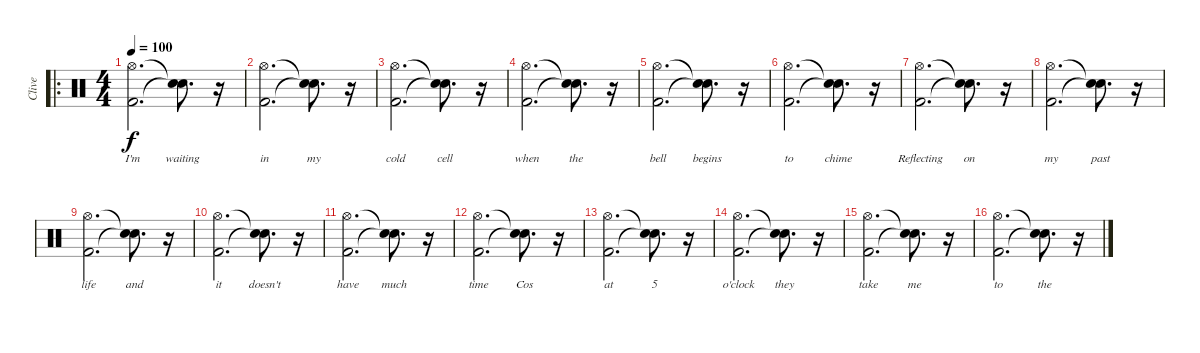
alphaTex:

\track ("Clive" "Clive") {instrument percussion}
\staff {score}
\articulation defaults
\ro
\ts (4 4)
\tempo 100
\tempo 72
\tempo 100
\clef neutral
\ks c
("Kick (hit) 2" "Hi-Hat (open)").2{d lyrics (0 "I'm") lyrics (1 "") lyrics (2 "") lyrics (3 "") lyrics (4 "") dy f} ("Snare (hit)"{t} "Snare (hit)"{t}).8{d lyrics (0 "waiting") lyrics (1 "") lyrics (2 "") lyrics (3 "") lyrics (4 "")} r.16 |
("Kick (hit) 2" "Hi-Hat (open)").2{d lyrics (0 "in") lyrics (1 "") lyrics (2 "") lyrics (3 "") lyrics (4 "")} ("Snare (hit)"{t} "Snare (hit)"{t}).8{d lyrics (0 "my") lyrics (1 "") lyrics (2 "") lyrics (3 "") lyrics (4 "")} r.16 |
("Kick (hit) 2" "Hi-Hat (open)").2{d lyrics (0 "cold") lyrics (1 "") lyrics (2 "") lyrics (3 "") lyrics (4 "")} ("Snare (hit)"{t} "Snare (hit)"{t}).8{d lyrics (0 "cell") lyrics (1 "") lyrics (2 "") lyrics (3 "") lyrics (4 "")} r.16 |
("Kick (hit) 2" "Hi-Hat (open)").2{d lyrics (0 "when") lyrics (1 "") lyrics (2 "") lyrics (3 "") lyrics (4 "")} ("Snare (hit)"{t} "Snare (hit)"{t}).8{d lyrics (0 "the") lyrics (1 "") lyrics (2 "") lyrics (3 "") lyrics (4 "")} r.16 |
("Kick (hit) 2" "Hi-Hat (open)").2{d lyrics (0 "bell") lyrics (1 "") lyrics (2 "") lyrics (3 "") lyrics (4 "")} ("Snare (hit)"{t} "Snare (hit)"{t}).8{d lyrics (0 "begins") lyrics (1 "") lyrics (2 "") lyrics (3 "") lyrics (4 "")} r.16 |
("Kick (hit) 2" "Hi-Hat (open)").2{d lyrics (0 "to") lyrics (1 "") lyrics (2 "") lyrics (3 "") lyrics (4 "")} ("Snare (hit)"{t} "Snare (hit)"{t}).8{d lyrics (0 "chime") lyrics (1 "") lyrics (2 "") lyrics (3 "") lyrics (4 "")} r.16 |
("Kick (hit) 2" "Hi-Hat (open)").2{d lyrics (0 "Reflecting") lyrics (1 "") lyrics (2 "") lyrics (3 "") lyrics (4 "")} ("Snare (hit)"{t} "Snare (hit)"{t}).8{d lyrics (0 "on") lyrics (1 "") lyrics (2 "") lyrics (3 "") lyrics (4 "")} r.16 |
("Kick (hit) 2" "Hi-Hat (open)").2{d lyrics (0 "my") lyrics (1 "") lyrics (2 "") lyrics (3 "") lyrics (4 "")} ("Snare (hit)"{t} "Snare (hit)"{t}).8{d lyrics (0 "past") lyrics (1 "") lyrics (2 "") lyrics (3 "") lyrics (4 "")} r.16 |
("Kick (hit) 2" "Hi-Hat (open)").2{d lyrics (0 "life") lyrics (1 "") lyrics (2 "") lyrics (3 "") lyrics (4 "")} ("Snare (hit)"{t} "Snare (hit)"{t}).8{d lyrics (0 "and") lyrics (1 "") lyrics (2 "") lyrics (3 "") lyrics (4 "")} r.16 |
("Kick (hit) 2" "Hi-Hat (open)").2{d lyrics (0 "it") lyrics (1 "") lyrics (2 "") lyrics (3 "") lyrics (4 "")} ("Snare (hit)"{t} "Snare (hit)"{t}).8{d lyrics (0 "doesn't") lyrics (1 "") lyrics (2 "") lyrics (3 "") lyrics (4 "")} r.16 |
("Kick (hit) 2" "Hi-Hat (open)").2{d lyrics (0 "have") lyrics (1 "") lyrics (2 "") lyrics (3 "") lyrics (4 "")} ("Snare (hit)"{t} "Snare (hit)"{t}).8{d lyrics (0 "much") lyrics (1 "") lyrics (2 "") lyrics (3 "") lyrics (4 "")} r.16 |
("Kick (hit) 2" "Hi-Hat (open)").2{d lyrics (0 "time") lyrics (1 "") lyrics (2 "") lyrics (3 "") lyrics (4 "")} ("Snare (hit)"{t} "Snare (hit)"{t}).8{d lyrics (0 "Cos") lyrics (1 "") lyrics (2 "") lyrics (3 "") lyrics (4 "")} r.16 |
("Kick (hit) 2" "Hi-Hat (open)").2{d lyrics (0 "at") lyrics (1 "") lyrics (2 "") lyrics (3 "") lyrics (4 "")} ("Snare (hit)"{t} "Snare (hit)"{t}).8{d lyrics (0 "5") lyrics (1 "") lyrics (2 "") lyrics (3 "") lyrics (4 "")} r.16 |
("Kick (hit) 2" "Hi-Hat (open)").2{d lyrics (0 "o'clock") lyrics (1 "") lyrics (2 "") lyrics (3 "") lyrics (4 "")} ("Snare (hit)"{t} "Snare (hit)"{t}).8{d lyrics (0 "they") lyrics (1 "") lyrics (2 "") lyrics (3 "") lyrics (4 "")} r.16 |
("Kick (hit) 2" "Hi-Hat (open)").2{d lyrics (0 "take") lyrics (1 "") lyrics (2 "") lyrics (3 "") lyrics (4 "")} ("Snare (hit)"{t} "Snare (hit)"{t}).8{d lyrics (0 "me") lyrics (1 "") lyrics (2 "") lyrics (3 "") lyrics (4 "")} r.16 |
("Kick (hit) 2" "Hi-Hat (open)").2{d lyrics (0 "to") lyrics (1 "") lyrics (2 "") lyrics (3 "") lyrics (4 "")} ("Snare (hit)"{t} "Snare (hit)"{t}).8{d lyrics (0 "the") lyrics (1 "") lyrics (2 "") lyrics (3 "") lyrics (4 "")} r.16
